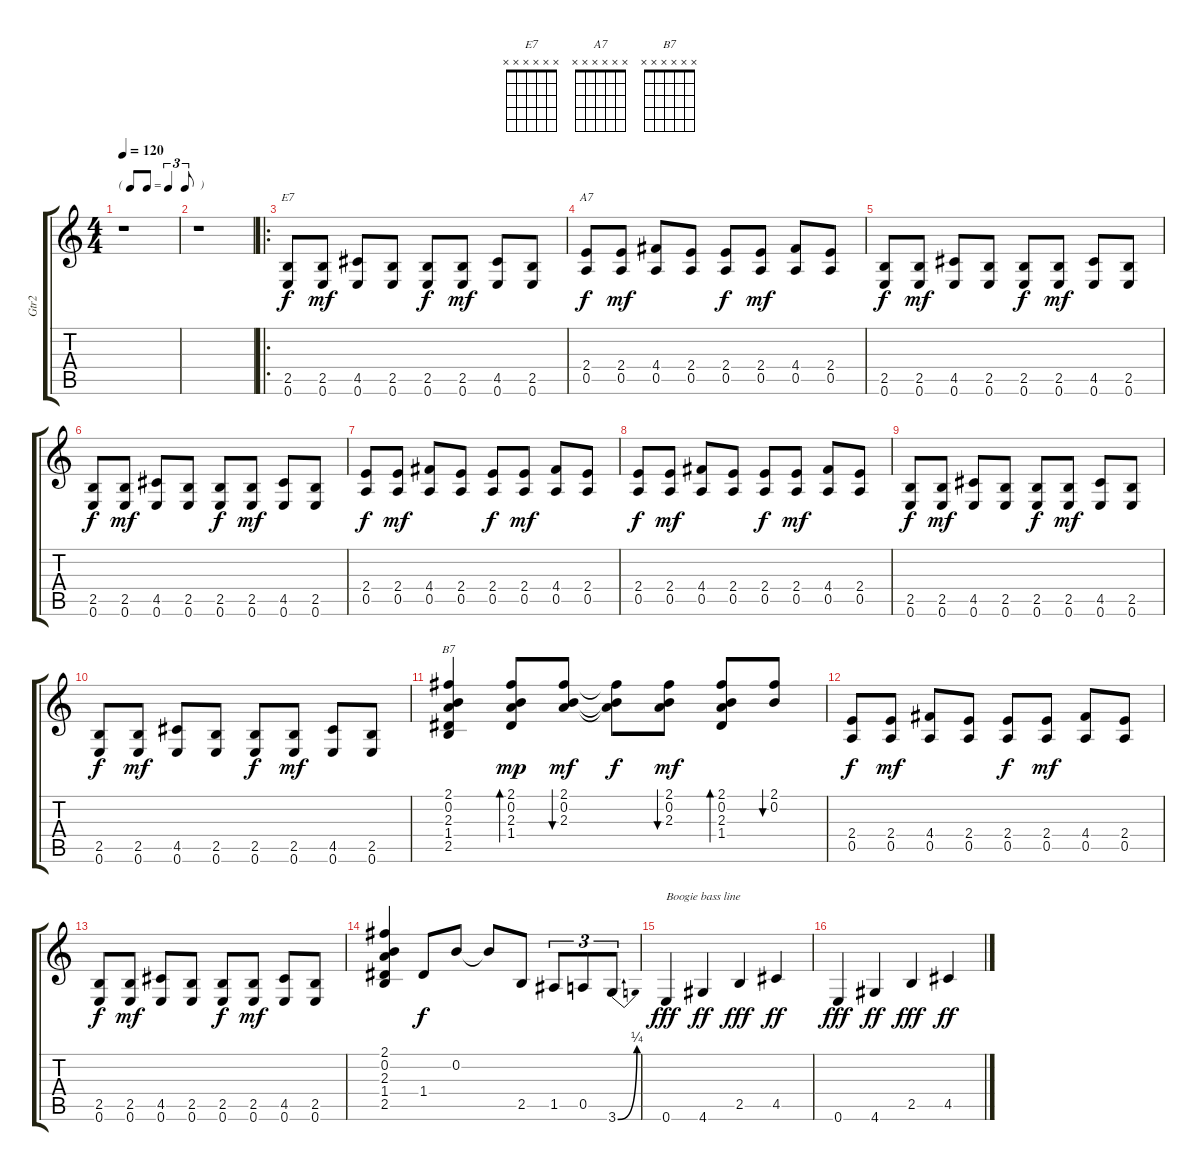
\track ("Gtr2" "Gtr2") {instrument acousticguitarnylon}
\staff {score tabs}
\tuning (E4 B3 G3 D3 A2 E2) {hide}
\chord ("E7" x x x x x x) {firstfret 0}
\chord ("A7" x x x x x x) {firstfret 0}
\chord ("B7" x x x x x x) {firstfret 0}
\ts (4 4)
\tf triplet8th
\tempo 120
\clef g2
\ks c
r.1{dy f instrument acousticguitarnylon} |
r.1 |
\ro
(2.5 0.6).8{ch "E7"} (2.5 0.6).8{dy mf} (4.5 0.6).8 (2.5 0.6).8 (2.5 0.6).8{dy f} (2.5 0.6).8{dy mf} (4.5 0.6).8 (2.5 0.6).8 |
(2.4 0.5).8{ch "A7" dy f} (2.4 0.5).8{dy mf} (4.4 0.5).8 (2.4 0.5).8 (2.4 0.5).8{dy f} (2.4 0.5).8{dy mf} (4.4 0.5).8 (2.4 0.5).8 |
(2.5 0.6).8{dy f} (2.5 0.6).8{dy mf} (4.5 0.6).8 (2.5 0.6).8 (2.5 0.6).8{dy f} (2.5 0.6).8{dy mf} (4.5 0.6).8 (2.5 0.6).8 |
(2.5 0.6).8{dy f} (2.5 0.6).8{dy mf} (4.5 0.6).8 (2.5 0.6).8 (2.5 0.6).8{dy f} (2.5 0.6).8{dy mf} (4.5 0.6).8 (2.5 0.6).8 |
(2.4 0.5).8{dy f} (2.4 0.5).8{dy mf} (4.4 0.5).8 (2.4 0.5).8 (2.4 0.5).8{dy f} (2.4 0.5).8{dy mf} (4.4 0.5).8 (2.4 0.5).8 |
(2.4 0.5).8{dy f} (2.4 0.5).8{dy mf} (4.4 0.5).8 (2.4 0.5).8 (2.4 0.5).8{dy f} (2.4 0.5).8{dy mf} (4.4 0.5).8 (2.4 0.5).8 |
(2.5 0.6).8{dy f} (2.5 0.6).8{dy mf} (4.5 0.6).8 (2.5 0.6).8 (2.5 0.6).8{dy f} (2.5 0.6).8{dy mf} (4.5 0.6).8 (2.5 0.6).8 |
(2.5 0.6).8{dy f} (2.5 0.6).8{dy mf} (4.5 0.6).8 (2.5 0.6).8 (2.5 0.6).8{dy f} (2.5 0.6).8{dy mf} (4.5 0.6).8 (2.5 0.6).8 |
(2.1 0.2 2.3 1.4 2.5).4{ch "B7"} (2.1 0.2 2.3 1.4).8{bd 30 dy mp} (2.1 0.2 2.3).8{bu 30 dy mf} (2.1{t} 0.2{t} 2.3{t}).8{dy f} (2.1 0.2 2.3).8{bu 30 dy mf} (2.1 0.2 2.3 1.4).8{bd 30} (2.1 0.2).8{bu 30} |
(2.4 0.5).8{dy f} (2.4 0.5).8{dy mf} (4.4 0.5).8 (2.4 0.5).8 (2.4 0.5).8{dy f} (2.4 0.5).8{dy mf} (4.4 0.5).8 (2.4 0.5).8 |
(2.5 0.6).8{dy f} (2.5 0.6).8{dy mf} (4.5 0.6).8 (2.5 0.6).8 (2.5 0.6).8{dy f} (2.5 0.6).8{dy mf} (4.5 0.6).8 (2.5 0.6).8 |
(2.1 0.2 2.3 1.4 2.5).4 1.4.8{dy f} 0.2.8 0.2{t}.8 2.5.8 1.5.8{tu (3 2)} 0.5.8{tu (3 2)} 3.6{be (bend 0 0 60 1)}.8{tu (3 2)} |
0.6.4{txt "Boogie bass line" dy fff} 4.6.4{dy ff} 2.5.4{dy fff} 4.5.4{dy ff} |
0.6.4{dy fff} 4.6.4{dy ff} 2.5.4{dy fff} 4.5.4{dy ff}
